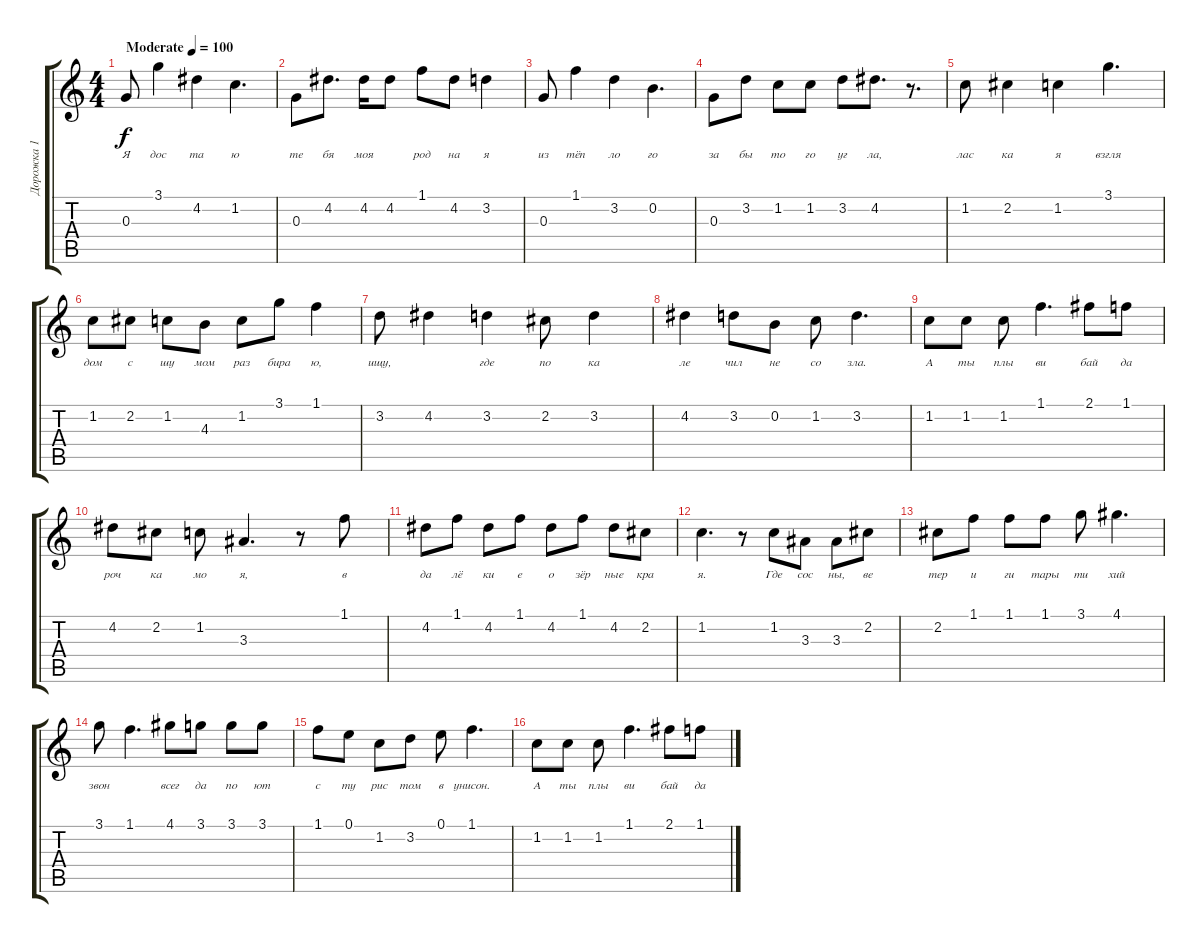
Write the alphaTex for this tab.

\track ("Дорожка 1" "Дорожка 1") {instrument acousticguitarsteel}
\staff {score tabs}
\tuning (E4 B3 G3 D3 A2 E2) {hide}
\ts (4 4)
\tempo (100 "Moderate")
\clef g2
\ks c
0.3.8{lyrics (0 "Я") lyrics (1 "") lyrics (2 "") lyrics (3 "") lyrics (4 "") dy f instrument acousticguitarsteel} 3.1.4{lyrics (0 "дос") lyrics (1 "") lyrics (2 "") lyrics (3 "") lyrics (4 "")} 4.2.4{lyrics (0 "та") lyrics (1 "") lyrics (2 "") lyrics (3 "") lyrics (4 "")} 1.2.4{d lyrics (0 "ю") lyrics (1 "") lyrics (2 "") lyrics (3 "") lyrics (4 "")} |
0.3.8{lyrics (0 "те") lyrics (1 "") lyrics (2 "") lyrics (3 "") lyrics (4 "")} 4.2.8{d lyrics (0 "бя") lyrics (1 "") lyrics (2 "") lyrics (3 "") lyrics (4 "")} 4.2.16{lyrics (0 "моя") lyrics (1 "") lyrics (2 "") lyrics (3 "") lyrics (4 "")} 4.2.8{lyrics (0 "") lyrics (1 "") lyrics (2 "") lyrics (3 "") lyrics (4 "")} 1.1.8{lyrics (0 "род") lyrics (1 "") lyrics (2 "") lyrics (3 "") lyrics (4 "")} 4.2.8{lyrics (0 "на") lyrics (1 "") lyrics (2 "") lyrics (3 "") lyrics (4 "")} 3.2.4{lyrics (0 "я") lyrics (1 "") lyrics (2 "") lyrics (3 "") lyrics (4 "")} |
0.3.8{lyrics (0 "из") lyrics (1 "") lyrics (2 "") lyrics (3 "") lyrics (4 "")} 1.1.4{lyrics (0 "тёп") lyrics (1 "") lyrics (2 "") lyrics (3 "") lyrics (4 "")} 3.2.4{lyrics (0 "ло") lyrics (1 "") lyrics (2 "") lyrics (3 "") lyrics (4 "")} 0.2.4{d lyrics (0 "го") lyrics (1 "") lyrics (2 "") lyrics (3 "") lyrics (4 "")} |
0.3.8{lyrics (0 "за") lyrics (1 "") lyrics (2 "") lyrics (3 "") lyrics (4 "")} 3.2.8{lyrics (0 "бы") lyrics (1 "") lyrics (2 "") lyrics (3 "") lyrics (4 "")} 1.2.8{lyrics (0 "то") lyrics (1 "") lyrics (2 "") lyrics (3 "") lyrics (4 "")} 1.2.8{lyrics (0 "го") lyrics (1 "") lyrics (2 "") lyrics (3 "") lyrics (4 "")} 3.2.8{lyrics (0 "уг") lyrics (1 "") lyrics (2 "") lyrics (3 "") lyrics (4 "")} 4.2.8{d lyrics (0 "ла,") lyrics (1 "") lyrics (2 "") lyrics (3 "") lyrics (4 "")} r.8{d} |
1.2.8{lyrics (0 "лас") lyrics (1 "") lyrics (2 "") lyrics (3 "") lyrics (4 "")} 2.2.4{lyrics (0 "ка") lyrics (1 "") lyrics (2 "") lyrics (3 "") lyrics (4 "")} 1.2.4{lyrics (0 "я") lyrics (1 "") lyrics (2 "") lyrics (3 "") lyrics (4 "")} 3.1.4{d lyrics (0 "взгля") lyrics (1 "") lyrics (2 "") lyrics (3 "") lyrics (4 "")} |
1.2.8{lyrics (0 "дом") lyrics (1 "") lyrics (2 "") lyrics (3 "") lyrics (4 "")} 2.2.8{lyrics (0 "с") lyrics (1 "") lyrics (2 "") lyrics (3 "") lyrics (4 "")} 1.2.8{lyrics (0 "шу") lyrics (1 "") lyrics (2 "") lyrics (3 "") lyrics (4 "")} 4.3.8{lyrics (0 "мом") lyrics (1 "") lyrics (2 "") lyrics (3 "") lyrics (4 "")} 1.2.8{lyrics (0 "раз") lyrics (1 "") lyrics (2 "") lyrics (3 "") lyrics (4 "")} 3.1.8{lyrics (0 "бира") lyrics (1 "") lyrics (2 "") lyrics (3 "") lyrics (4 "")} 1.1.4{lyrics (0 "ю,") lyrics (1 "") lyrics (2 "") lyrics (3 "") lyrics (4 "")} |
3.2.8{lyrics (0 "ищу,") lyrics (1 "") lyrics (2 "") lyrics (3 "") lyrics (4 "")} 4.2.4{lyrics (0 "") lyrics (1 "") lyrics (2 "") lyrics (3 "") lyrics (4 "")} 3.2.4{lyrics (0 "где") lyrics (1 "") lyrics (2 "") lyrics (3 "") lyrics (4 "")} 2.2.8{lyrics (0 "по") lyrics (1 "") lyrics (2 "") lyrics (3 "") lyrics (4 "")} 3.2.4{lyrics (0 "ка") lyrics (1 "") lyrics (2 "") lyrics (3 "") lyrics (4 "")} |
4.2.4{lyrics (0 "ле") lyrics (1 "") lyrics (2 "") lyrics (3 "") lyrics (4 "")} 3.2.8{lyrics (0 "чил") lyrics (1 "") lyrics (2 "") lyrics (3 "") lyrics (4 "")} 0.2.8{lyrics (0 "не") lyrics (1 "") lyrics (2 "") lyrics (3 "") lyrics (4 "")} 1.2.8{lyrics (0 "со") lyrics (1 "") lyrics (2 "") lyrics (3 "") lyrics (4 "")} 3.2.4{d lyrics (0 "зла.") lyrics (1 "") lyrics (2 "") lyrics (3 "") lyrics (4 "")} |
1.2.8{lyrics (0 "А") lyrics (1 "") lyrics (2 "") lyrics (3 "") lyrics (4 "")} 1.2.8{lyrics (0 "ты") lyrics (1 "") lyrics (2 "") lyrics (3 "") lyrics (4 "")} 1.2.8{lyrics (0 "плы") lyrics (1 "") lyrics (2 "") lyrics (3 "") lyrics (4 "")} 1.1.4{d lyrics (0 "ви") lyrics (1 "") lyrics (2 "") lyrics (3 "") lyrics (4 "")} 2.1.8{lyrics (0 "бай") lyrics (1 "") lyrics (2 "") lyrics (3 "") lyrics (4 "")} 1.1.8{lyrics (0 "да") lyrics (1 "") lyrics (2 "") lyrics (3 "") lyrics (4 "")} |
4.2.8{lyrics (0 "роч") lyrics (1 "") lyrics (2 "") lyrics (3 "") lyrics (4 "")} 2.2.8{lyrics (0 "ка") lyrics (1 "") lyrics (2 "") lyrics (3 "") lyrics (4 "")} 1.2.8{lyrics (0 "мо") lyrics (1 "") lyrics (2 "") lyrics (3 "") lyrics (4 "")} 3.3.4{d lyrics (0 "я,") lyrics (1 "") lyrics (2 "") lyrics (3 "") lyrics (4 "")} r.8 1.1.8{lyrics (0 "в") lyrics (1 "") lyrics (2 "") lyrics (3 "") lyrics (4 "")} |
4.2.8{lyrics (0 "да") lyrics (1 "") lyrics (2 "") lyrics (3 "") lyrics (4 "")} 1.1.8{lyrics (0 "лё") lyrics (1 "") lyrics (2 "") lyrics (3 "") lyrics (4 "")} 4.2.8{lyrics (0 "ки") lyrics (1 "") lyrics (2 "") lyrics (3 "") lyrics (4 "")} 1.1.8{lyrics (0 "е") lyrics (1 "") lyrics (2 "") lyrics (3 "") lyrics (4 "")} 4.2.8{lyrics (0 "о") lyrics (1 "") lyrics (2 "") lyrics (3 "") lyrics (4 "")} 1.1.8{lyrics (0 "зёр") lyrics (1 "") lyrics (2 "") lyrics (3 "") lyrics (4 "")} 4.2.8{lyrics (0 "ные") lyrics (1 "") lyrics (2 "") lyrics (3 "") lyrics (4 "")} 2.2.8{lyrics (0 "кра") lyrics (1 "") lyrics (2 "") lyrics (3 "") lyrics (4 "")} |
1.2.4{d lyrics (0 "я.") lyrics (1 "") lyrics (2 "") lyrics (3 "") lyrics (4 "")} r.8 1.2.8{lyrics (0 "Где") lyrics (1 "") lyrics (2 "") lyrics (3 "") lyrics (4 "")} 3.3.8{lyrics (0 "сос") lyrics (1 "") lyrics (2 "") lyrics (3 "") lyrics (4 "")} 3.3.8{lyrics (0 "ны,") lyrics (1 "") lyrics (2 "") lyrics (3 "") lyrics (4 "")} 2.2.8{lyrics (0 "ве") lyrics (1 "") lyrics (2 "") lyrics (3 "") lyrics (4 "")} |
2.2.8{lyrics (0 "тер") lyrics (1 "") lyrics (2 "") lyrics (3 "") lyrics (4 "")} 1.1.8{lyrics (0 "и") lyrics (1 "") lyrics (2 "") lyrics (3 "") lyrics (4 "")} 1.1.8{lyrics (0 "ги") lyrics (1 "") lyrics (2 "") lyrics (3 "") lyrics (4 "")} 1.1.8{lyrics (0 "тары") lyrics (1 "") lyrics (2 "") lyrics (3 "") lyrics (4 "")} 3.1.8{lyrics (0 "ти") lyrics (1 "") lyrics (2 "") lyrics (3 "") lyrics (4 "")} 4.1.4{d lyrics (0 "хий") lyrics (1 "") lyrics (2 "") lyrics (3 "") lyrics (4 "")} |
3.1.8{lyrics (0 "звон") lyrics (1 "") lyrics (2 "") lyrics (3 "") lyrics (4 "")} 1.1.4{d lyrics (0 "") lyrics (1 "") lyrics (2 "") lyrics (3 "") lyrics (4 "")} 4.1.8{lyrics (0 "всег") lyrics (1 "") lyrics (2 "") lyrics (3 "") lyrics (4 "")} 3.1.8{lyrics (0 "да") lyrics (1 "") lyrics (2 "") lyrics (3 "") lyrics (4 "")} 3.1.8{lyrics (0 "по") lyrics (1 "") lyrics (2 "") lyrics (3 "") lyrics (4 "")} 3.1.8{lyrics (0 "ют") lyrics (1 "") lyrics (2 "") lyrics (3 "") lyrics (4 "")} |
1.1.8{lyrics (0 "с") lyrics (1 "") lyrics (2 "") lyrics (3 "") lyrics (4 "")} 0.1.8{lyrics (0 "ту") lyrics (1 "") lyrics (2 "") lyrics (3 "") lyrics (4 "")} 1.2.8{lyrics (0 "рис") lyrics (1 "") lyrics (2 "") lyrics (3 "") lyrics (4 "")} 3.2.8{lyrics (0 "том") lyrics (1 "") lyrics (2 "") lyrics (3 "") lyrics (4 "")} 0.1.8{lyrics (0 "в") lyrics (1 "") lyrics (2 "") lyrics (3 "") lyrics (4 "")} 1.1.4{d lyrics (0 "унисон.") lyrics (1 "") lyrics (2 "") lyrics (3 "") lyrics (4 "")} |
1.2.8{lyrics (0 "А") lyrics (1 "") lyrics (2 "") lyrics (3 "") lyrics (4 "")} 1.2.8{lyrics (0 "ты") lyrics (1 "") lyrics (2 "") lyrics (3 "") lyrics (4 "")} 1.2.8{lyrics (0 "плы") lyrics (1 "") lyrics (2 "") lyrics (3 "") lyrics (4 "")} 1.1.4{d lyrics (0 "ви") lyrics (1 "") lyrics (2 "") lyrics (3 "") lyrics (4 "")} 2.1.8{lyrics (0 "бай") lyrics (1 "") lyrics (2 "") lyrics (3 "") lyrics (4 "")} 1.1.8{lyrics (0 "да") lyrics (1 "") lyrics (2 "") lyrics (3 "") lyrics (4 "")}
